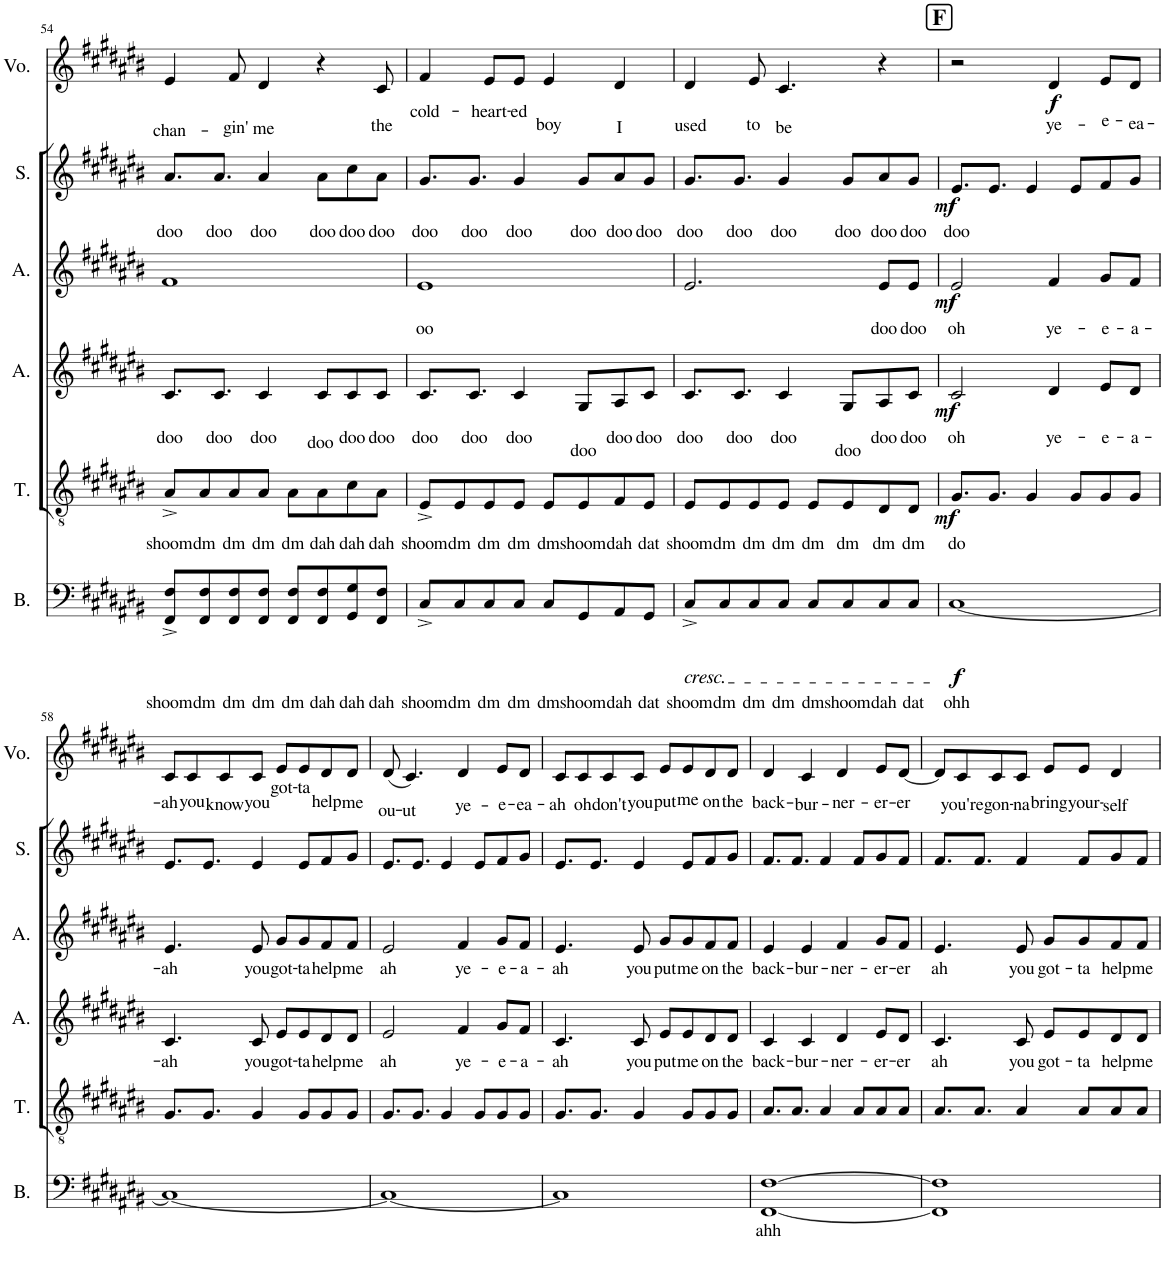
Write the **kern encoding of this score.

**kern	**text	**dynam	**kern	**text	**dynam	**kern	**text	**dynam	**kern	**text	**dynam	**kern	**text	**dynam	**kern	**text	**dynam
*part6	*part6	*part6	*part5	*part5	*part5	*part4	*part4	*part4	*part3	*part3	*part3	*part2	*part2	*part2	*part1	*part1	*part1
*staff6	*staff6	*staff6	*staff5	*staff5	*staff5	*staff4	*staff4	*staff4	*staff3	*staff3	*staff3	*staff2	*staff2	*staff2	*staff1	*staff1	*staff1
*I"Bass	*	*	*I"Tenor	*	*	*I"Alto	*	*	*I"Alto	*	*	*I"Soprano	*	*	*I"Voice	*	*
*I'B.	*	*	*I'T.	*	*	*I'A.	*	*	*I'A.	*	*	*I'S.	*	*	*I'Vo.	*	*
!!LO:PB:g=z
*clefF4	*	*	*clefGv2	*	*	*clefG2	*	*	*clefG2	*	*	*clefG2	*	*	*clefG2	*	*
*	*	*	*	*	*	*	*	*	*	*	*	*	*	*	*Trd7c12	*	*
*k[f#c#g#d#a#e#b#]	*	*	*k[f#c#g#d#a#e#b#]	*	*	*k[f#c#g#d#a#e#b#]	*	*	*k[f#c#g#d#a#e#b#]	*	*	*k[f#c#g#d#a#e#b#]	*	*	*k[f#c#g#d#a#e#b#]	*	*
*M4/4	*	*	*M4/4	*	*	*M4/4	*	*	*M4/4	*	*	*M4/4	*	*	*M4/4	*	*
*met(c)	*	*	*met(c)	*	*	*met(c)	*	*	*met(c)	*	*	*met(c)	*	*	*met(c)	*	*
=54	=54	=54	=54	=54	=54	=54	=54	=54	=54	=54	=54	=54	=54	=54	=54	=54	=54
!	!LO:LY:b	!	!	!LO:LY:b	!	!	!LO:LY:b	!	!	!	!	!	!LO:LY:b	!	!	!LO:LY:b	!
8FF#/^ 8F#/^L	shoom	.	8A#^/L	shoom	.	8.c#/L	doo	.	1f#	.	.	8.a#/L	doo	.	4e#/	chan-	.
!	!LO:LY:b	!	!	!LO:LY:b	!	!	!	!	!	!	!	!	!	!	!	!	!
8FF#/ 8F#/	dm	.	8A#/	dm	.	.	.	.	.	.	.	.	.	.	.	.	.
!	!	!	!	!	!	!	!LO:LY:b	!	!	!	!	!	!LO:LY:b	!	!	!	!
.	.	.	.	.	.	8.c#/J	doo	.	.	.	.	8.a#/J	doo	.	.	.	.
!	!LO:LY:b	!	!	!LO:LY:b	!	!	!	!	!	!	!	!	!	!	!	!LO:LY:b	!
8FF#/ 8F#/	dm	.	8A#/	dm	.	.	.	.	.	.	.	.	.	.	8f#/	-gin'	.
!	!LO:LY:b	!	!	!LO:LY:b	!	!	!LO:LY:b	!	!	!	!	!	!LO:LY:b	!	!	!LO:LY:b	!
8FF#/ 8F#/J	dm	.	8A#/J	dm	.	4c#/	doo	.	.	.	.	4a#/	doo	.	4d#/	me	.
!	!LO:LY:b	!	!	!LO:LY:b	!	!	!	!	!	!	!	!	!	!	!	!	!
8FF#/ 8F#/L	dm	.	8A#\L	dm	.	.	.	.	.	.	.	.	.	.	.	.	.
!	!LO:LY:b	!	!	!LO:LY:b	!	!	!LO:LY:b	!	!	!	!	!	!LO:LY:b	!	!	!	!
8FF#/ 8F#/	dah	.	8A#\	dah	.	8c#/L	doo	.	.	.	.	8a#\L	doo	.	4r	.	.
!	!LO:LY:b	!	!	!LO:LY:b	!	!	!LO:LY:b	!	!	!	!	!	!LO:LY:b	!	!	!	!
8GG#/ 8G#/	dah	.	8c#\	dah	.	8c#/	doo	.	.	.	.	8cc#\	doo	.	.	.	.
!	!LO:LY:b	!	!	!LO:LY:b	!	!	!LO:LY:b	!	!	!	!	!	!LO:LY:b	!	!	!LO:LY:b	!
8FF#/ 8F#/J	dah	.	8A#\J	dah	.	8c#/J	doo	.	.	.	.	8a#\J	doo	.	8c#/	the	.
=55	=55	=55	=55	=55	=55	=55	=55	=55	=55	=55	=55	=55	=55	=55	=55	=55	=55
!	!LO:LY:b	!	!	!LO:LY:b	!	!	!LO:LY:b	!	!	!LO:LY:b	!	!	!LO:LY:b	!	!	!LO:LY:b	!
8C#^/L	shoom	.	8E#^/L	shoom	.	8.c#/L	doo	.	1e#	-oo	.	8.g#/L	doo	.	4f#/	cold-	.
!	!LO:LY:b	!	!	!LO:LY:b	!	!	!	!	!	!	!	!	!	!	!	!	!
8C#/	dm	.	8E#/	dm	.	.	.	.	.	.	.	.	.	.	.	.	.
!	!	!	!	!	!	!	!LO:LY:b	!	!	!	!	!	!LO:LY:b	!	!	!	!
.	.	.	.	.	.	8.c#/J	doo	.	.	.	.	8.g#/J	doo	.	.	.	.
!	!LO:LY:b	!	!	!LO:LY:b	!	!	!	!	!	!	!	!	!	!	!	!LO:LY:b	!
8C#/	dm	.	8E#/	dm	.	.	.	.	.	.	.	.	.	.	8e#/L	-heart-	.
!	!LO:LY:b	!	!	!LO:LY:b	!	!	!LO:LY:b	!	!	!	!	!	!LO:LY:b	!	!	!LO:LY:b	!
8C#/J	dm	.	8E#/J	dm	.	4c#/	doo	.	.	.	.	4g#/	doo	.	8e#/J	-ed	.
!	!LO:LY:b	!	!	!LO:LY:b	!	!	!	!	!	!	!	!	!	!	!	!LO:LY:b	!
8C#/L	dm	.	8E#/L	dm	.	.	.	.	.	.	.	.	.	.	4e#/	boy	.
!	!LO:LY:b	!	!	!LO:LY:b	!	!	!LO:LY:b	!	!	!	!	!	!LO:LY:b	!	!	!	!
8GG#/	shoom	.	8E#/	shoom	.	8G#/L	doo	.	.	.	.	8g#/L	doo	.	.	.	.
!	!LO:LY:b	!	!	!LO:LY:b	!	!	!LO:LY:b	!	!	!	!	!	!LO:LY:b	!	!	!LO:LY:b	!
8AA#/	dah	.	8F#/	dah	.	8A#/	doo	.	.	.	.	8a#/	doo	.	4d#/	I	.
!	!LO:LY:b	!	!	!LO:LY:b	!	!	!LO:LY:b	!	!	!	!	!	!LO:LY:b	!	!	!	!
8GG#/J	dat	.	8E#/J	dat	.	8c#/J	doo	.	.	.	.	8g#/J	doo	.	.	.	.
=56	=56	=56	=56	=56	=56	=56	=56	=56	=56	=56	=56	=56	=56	=56	=56	=56	=56
!LO:TX:b:i:t=cresc.	!	!	!	!	!	!	!	!	!	!	!	!	!	!	!	!	!
!	!LO:LY:b	!	!	!LO:LY:b	!	!	!LO:LY:b	!	!	!	!	!	!LO:LY:b	!	!	!LO:LY:b	!
8C#^/L	shoom	.	8E#/L	shoom	.	8.c#/L	doo	.	2.e#/	.	.	8.g#/L	doo	.	4d#/	used	.
!	!LO:LY:b	!	!	!LO:LY:b	!	!	!	!	!	!	!	!	!	!	!	!	!
8C#/	dm	.	8E#/	dm	.	.	.	.	.	.	.	.	.	.	.	.	.
!	!	!	!	!	!	!	!LO:LY:b	!	!	!	!	!	!LO:LY:b	!	!	!	!
.	.	.	.	.	.	8.c#/J	doo	.	.	.	.	8.g#/J	doo	.	.	.	.
!	!LO:LY:b	!	!	!LO:LY:b	!	!	!	!	!	!	!	!	!	!	!	!LO:LY:b	!
8C#/	dm	.	8E#/	dm	.	.	.	.	.	.	.	.	.	.	8e#/	to	.
!	!LO:LY:b	!	!	!LO:LY:b	!	!	!LO:LY:b	!	!	!	!	!	!LO:LY:b	!	!	!LO:LY:b	!
8C#/J	dm	.	8E#/J	dm	.	4c#/	doo	.	.	.	.	4g#/	doo	.	4.c#/	be	.
!	!LO:LY:b	!	!	!LO:LY:b	!	!	!	!	!	!	!	!	!	!	!	!	!
8C#/L	dm	.	8E#/L	dm	.	.	.	.	.	.	.	.	.	.	.	.	.
!	!LO:LY:b	!	!	!LO:LY:b	!	!	!LO:LY:b	!	!	!	!	!	!LO:LY:b	!	!	!	!
8C#/	shoom	.	8E#/	dm	.	8G#/L	doo	.	.	.	.	8g#/L	doo	.	.	.	.
!	!LO:LY:b	!	!	!LO:LY:b	!	!	!LO:LY:b	!	!	!LO:LY:b	!	!	!LO:LY:b	!	!	!	!
8C#/	dah	.	8D#/	dm	.	8A#/	doo	.	8e#/L	doo	.	8a#/	doo	.	4r	.	.
!	!LO:LY:b	!	!	!LO:LY:b	!	!	!LO:LY:b	!	!	!LO:LY:b	!	!	!LO:LY:b	!	!	!	!
8C#/J	dat	.	8D#/J	dm	.	8c#/J	doo	.	8e#/J	doo	.	8g#/J	doo	.	.	.	.
!!LO:REH:place=s1:a:B:cj:fs=14:t=F
=57	=57	=57	=57	=57	=57	=57	=57	=57	=57	=57	=57	=57	=57	=57	=57	=57	=57
!	!LO:LY:b	!LO:DY:b	!	!LO:LY:b	!LO:DY:b	!	!LO:LY:b	!LO:DY:b	!	!LO:LY:b	!LO:DY:b	!	!LO:LY:b	!LO:DY:b	!	!	!
[1C#	ohh	f	8.G#/L	do	mf	2c#/	oh	mf	2e#/	oh	mf	8.e#/L	doo	mf	2r	.	.
.	.	.	8.G#/J	.	.	.	.	.	.	.	.	8.e#/J	.	.	.	.	.
.	.	.	4G#/	.	.	.	.	.	.	.	.	4e#/	.	.	.	.	.
!	!	!	!	!	!	!	!LO:LY:b	!	!	!LO:LY:b	!	!	!	!	!	!LO:LY:b	!LO:DY:b
.	.	.	.	.	.	4d#/	ye-	.	4f#/	ye-	.	.	.	.	4d#/	ye-	f
.	.	.	8G#/L	.	.	.	.	.	.	.	.	8e#/L	.	.	.	.	.
!	!	!	!	!	!	!	!LO:LY:b	!	!	!LO:LY:b	!	!	!	!	!	!LO:LY:b	!
.	.	.	8G#/	.	.	8e#/L	-e-	.	8g#/L	-e-	.	8f#/	.	.	8e#/L	-e-	.
!	!	!	!	!	!	!	!LO:LY:b	!	!	!LO:LY:b	!	!	!	!	!	!LO:LY:b	!
.	.	.	8G#/J	.	.	8d#/J	-a-	.	8f#/J	-a-	.	8g#/J	.	.	8d#/J	-ea-	.
!!LO:LB:g=z
=58	=58	=58	=58	=58	=58	=58	=58	=58	=58	=58	=58	=58	=58	=58	=58	=58	=58
!	!	!	!	!	!	!	!LO:LY:b	!	!	!LO:LY:b	!	!	!	!	!	!LO:LY:b	!
1C#_	.	.	8.G#/L	.	.	4.c#/	-ah	.	4.e#/	-ah	.	8.e#/L	.	.	8c#/L	-ah	.
!	!	!	!	!	!	!	!	!	!	!	!	!	!	!	!	!LO:LY:b	!
.	.	.	.	.	.	.	.	.	.	.	.	.	.	.	8c#/	you	.
.	.	.	8.G#/J	.	.	.	.	.	.	.	.	8.e#/J	.	.	.	.	.
!	!	!	!	!	!	!	!	!	!	!	!	!	!	!	!	!LO:LY:b	!
.	.	.	.	.	.	.	.	.	.	.	.	.	.	.	8c#/	know	.
!	!	!	!	!	!	!	!LO:LY:b	!	!	!LO:LY:b	!	!	!	!	!	!LO:LY:b	!
.	.	.	4G#/	.	.	8c#/	you	.	8e#/	you	.	4e#/	.	.	8c#/J	you	.
!	!	!	!	!	!	!	!LO:LY:b	!	!	!LO:LY:b	!	!	!	!	!	!LO:LY:b	!
.	.	.	.	.	.	8e#/L	got-	.	8g#/L	got-	.	.	.	.	8e#/L	got-	.
!	!	!	!	!	!	!	!LO:LY:b	!	!	!LO:LY:b	!	!	!	!	!	!LO:LY:b	!
.	.	.	8G#/L	.	.	8e#/	-ta	.	8g#/	-ta	.	8e#/L	.	.	8e#/	-ta	.
!	!	!	!	!	!	!	!LO:LY:b	!	!	!LO:LY:b	!	!	!	!	!	!LO:LY:b	!
.	.	.	8G#/	.	.	8d#/	help	.	8f#/	help	.	8f#/	.	.	8d#/	help	.
!	!	!	!	!	!	!	!LO:LY:b	!	!	!LO:LY:b	!	!	!	!	!	!LO:LY:b	!
.	.	.	8G#/J	.	.	8d#/J	me	.	8f#/J	me	.	8g#/J	.	.	8d#/J	me	.
=59	=59	=59	=59	=59	=59	=59	=59	=59	=59	=59	=59	=59	=59	=59	=59	=59	=59
!	!	!	!	!	!	!	!LO:LY:b	!	!	!LO:LY:b	!	!	!	!	!	!LO:LY:b	!
1C#_	.	.	8.G#/L	.	.	2e#/	ah	.	2e#/	ah	.	8.e#/L	.	.	(8d#/	ou-	.
!	!	!	!	!	!	!	!	!	!	!	!	!	!	!	!	!LO:LY:b	!
.	.	.	.	.	.	.	.	.	.	.	.	.	.	.	4.c#/)	-ut	.
.	.	.	8.G#/J	.	.	.	.	.	.	.	.	8.e#/J	.	.	.	.	.
.	.	.	4G#/	.	.	.	.	.	.	.	.	4e#/	.	.	.	.	.
!	!	!	!	!	!	!	!LO:LY:b	!	!	!LO:LY:b	!	!	!	!	!	!LO:LY:b	!
.	.	.	.	.	.	4f#/	ye-	.	4f#/	ye-	.	.	.	.	4d#/	ye-	.
.	.	.	8G#/L	.	.	.	.	.	.	.	.	8e#/L	.	.	.	.	.
!	!	!	!	!	!	!	!LO:LY:b	!	!	!LO:LY:b	!	!	!	!	!	!LO:LY:b	!
.	.	.	8G#/	.	.	8g#/L	-e-	.	8g#/L	-e-	.	8f#/	.	.	8e#/L	-e-	.
!	!	!	!	!	!	!	!LO:LY:b	!	!	!LO:LY:b	!	!	!	!	!	!LO:LY:b	!
.	.	.	8G#/J	.	.	8f#/J	-a-	.	8f#/J	-a-	.	8g#/J	.	.	8d#/J	-ea-	.
=60	=60	=60	=60	=60	=60	=60	=60	=60	=60	=60	=60	=60	=60	=60	=60	=60	=60
!	!	!	!	!	!	!	!LO:LY:b	!	!	!LO:LY:b	!	!	!	!	!	!LO:LY:b	!
1C#]	.	.	8.G#/L	.	.	4.c#/	-ah	.	4.e#/	-ah	.	8.e#/L	.	.	8c#/L	-ah	.
!	!	!	!	!	!	!	!	!	!	!	!	!	!	!	!	!LO:LY:b	!
.	.	.	.	.	.	.	.	.	.	.	.	.	.	.	8c#/	oh	.
.	.	.	8.G#/J	.	.	.	.	.	.	.	.	8.e#/J	.	.	.	.	.
!	!	!	!	!	!	!	!	!	!	!	!	!	!	!	!	!LO:LY:b	!
.	.	.	.	.	.	.	.	.	.	.	.	.	.	.	8c#/	don't	.
!	!	!	!	!	!	!	!LO:LY:b	!	!	!LO:LY:b	!	!	!	!	!	!LO:LY:b	!
.	.	.	4G#/	.	.	8c#/	you	.	8e#/	you	.	4e#/	.	.	8c#/J	you	.
!	!	!	!	!	!	!	!LO:LY:b	!	!	!LO:LY:b	!	!	!	!	!	!LO:LY:b	!
.	.	.	.	.	.	8e#/L	put	.	8g#/L	put	.	.	.	.	8e#/L	put	.
!	!	!	!	!	!	!	!LO:LY:b	!	!	!LO:LY:b	!	!	!	!	!	!LO:LY:b	!
.	.	.	8G#/L	.	.	8e#/	me	.	8g#/	me	.	8e#/L	.	.	8e#/	me	.
!	!	!	!	!	!	!	!LO:LY:b	!	!	!LO:LY:b	!	!	!	!	!	!LO:LY:b	!
.	.	.	8G#/	.	.	8d#/	on	.	8f#/	on	.	8f#/	.	.	8d#/	on	.
!	!	!	!	!	!	!	!LO:LY:b	!	!	!LO:LY:b	!	!	!	!	!	!LO:LY:b	!
.	.	.	8G#/J	.	.	8d#/J	the	.	8f#/J	the	.	8g#/J	.	.	8d#/J	the	.
=61	=61	=61	=61	=61	=61	=61	=61	=61	=61	=61	=61	=61	=61	=61	=61	=61	=61
!	!LO:LY:b	!	!	!	!	!	!LO:LY:b	!	!	!LO:LY:b	!	!	!	!	!	!LO:LY:b	!
[1FF# [1F#	ahh	.	8.A#/L	.	.	4c#/	back-	.	4e#/	back-	.	8.f#/L	.	.	4d#/	back-	.
.	.	.	8.A#/J	.	.	.	.	.	.	.	.	8.f#/J	.	.	.	.	.
!	!	!	!	!	!	!	!LO:LY:b	!	!	!LO:LY:b	!	!	!	!	!	!LO:LY:b	!
.	.	.	.	.	.	4c#/	bur-	.	4e#/	bur-	.	.	.	.	4c#/	-bur-	.
.	.	.	4A#/	.	.	.	.	.	.	.	.	4f#/	.	.	.	.	.
!	!	!	!	!	!	!	!LO:LY:b	!	!	!LO:LY:b	!	!	!	!	!	!LO:LY:b	!
.	.	.	.	.	.	4d#/	-ner-	.	4f#/	-ner-	.	.	.	.	4d#/	-ner-	.
.	.	.	8A#/L	.	.	.	.	.	.	.	.	8f#/L	.	.	.	.	.
!	!	!	!	!	!	!	!LO:LY:b	!	!	!LO:LY:b	!	!	!	!	!	!LO:LY:b	!
.	.	.	8A#/	.	.	8e#/L	-er-	.	8g#/L	-er-	.	8g#/	.	.	8e#/L	-er-	.
!	!	!	!	!	!	!	!LO:LY:b	!	!	!LO:LY:b	!	!	!	!	!	!LO:LY:b	!
.	.	.	8A#/J	.	.	8d#/J	-er	.	8f#/J	-er	.	8f#/J	.	.	[8d#/J	-er	.
=62	=62	=62	=62	=62	=62	=62	=62	=62	=62	=62	=62	=62	=62	=62	=62	=62	=62
!	!	!	!	!	!	!	!LO:LY:b	!	!	!LO:LY:b	!	!	!	!	!	!	!
1FF#] 1F#]	.	.	8.A#/L	.	.	4.c#/	-ah	.	4.e#/	-ah	.	8.f#/L	.	.	8d#/L]	.	.
!	!	!	!	!	!	!	!	!	!	!	!	!	!	!	!	!LO:LY:b	!
.	.	.	.	.	.	.	.	.	.	.	.	.	.	.	8c#/	you're	.
.	.	.	8.A#/J	.	.	.	.	.	.	.	.	8.f#/J	.	.	.	.	.
!	!	!	!	!	!	!	!	!	!	!	!	!	!	!	!	!LO:LY:b	!
.	.	.	.	.	.	.	.	.	.	.	.	.	.	.	8c#/	gon-	.
!	!	!	!	!	!	!	!LO:LY:b	!	!	!LO:LY:b	!	!	!	!	!	!LO:LY:b	!
.	.	.	4A#/	.	.	8c#/	you	.	8e#/	you	.	4f#/	.	.	8c#/J	-na	.
!	!	!	!	!	!	!	!LO:LY:b	!	!	!LO:LY:b	!	!	!	!	!	!LO:LY:b	!
.	.	.	.	.	.	8e#/L	got-	.	8g#/L	got-	.	.	.	.	8e#/L	bring	.
!	!	!	!	!	!	!	!LO:LY:b	!	!	!LO:LY:b	!	!	!	!	!	!LO:LY:b	!
.	.	.	8A#/L	.	.	8e#/	-ta	.	8g#/	-ta	.	8f#/L	.	.	8e#/J	your-	.
!	!	!	!	!	!	!	!LO:LY:b	!	!	!LO:LY:b	!	!	!	!	!	!LO:LY:b	!
.	.	.	8A#/	.	.	8d#/	help	.	8f#/	help	.	8g#/	.	.	4d#/	-self	.
!	!	!	!	!	!	!	!LO:LY:b	!	!	!LO:LY:b	!	!	!	!	!	!	!
.	.	.	8A#/J	.	.	8d#/J	me	.	8f#/J	me	.	8f#/J	.	.	.	.	.
=	=	=	=	=	=	=	=	=	=	=	=	=	=	=	=	=	=
*-	*-	*-	*-	*-	*-	*-	*-	*-	*-	*-	*-	*-	*-	*-	*-	*-	*-
